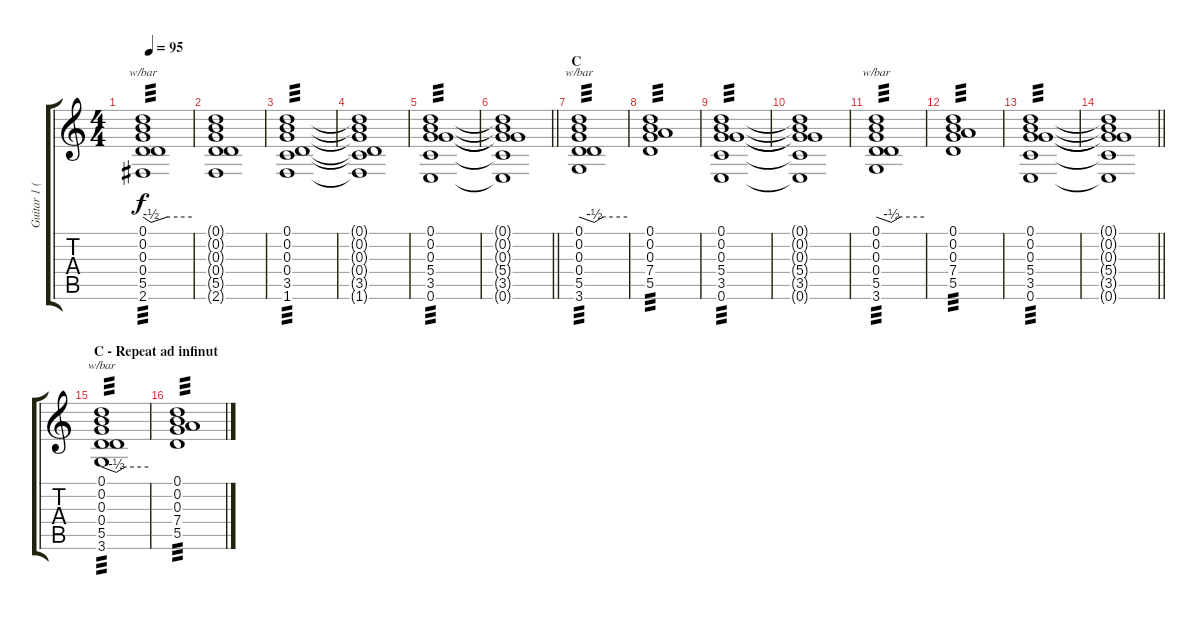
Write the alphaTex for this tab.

\track ("Guitar 1 (Play around with Whammy Bar)" "Guitar 1 (") {instrument overdrivenguitar}
\staff {score tabs}
\tuning (D4 B3 G3 D3 A2 E2) {hide}
\ts (4 4)
\tempo 95
\clef g2
\ks c
(0.1 0.2 0.3 0.4 5.5 2.6).1{tbe (custom default 0 0 10 -2 30 0 60 0) tp 3 dy f} |
(0.1{t} 0.2{t} 0.3{t} 0.4{t} 5.5{t} 2.6{t}).1 |
(0.1 0.2 0.3 0.4 3.5 1.6).1{tp 3} |
(0.1{t} 0.2{t} 0.3{t} 0.4{t} 3.5{t} 1.6{t}).1 |
(0.1 0.2 0.3 5.4 3.5 0.6).1{tp 3} |
\barLineRight lightlight
(0.1{t} 0.2{t} 0.3{t} 5.4{t} 3.5{t} 0.6{t}).1 |
\section ("" "C")
(0.1 0.2 0.3 0.4 5.5 3.6).1{tbe (custom default 0 0 19 -2 30 0 60 0) tp 3} |
(0.1 0.2 0.3 7.4 5.5).1{tp 3} |
(0.1 0.2 0.3 5.4 3.5 0.6).1{tp 3} |
(0.1{t} 0.2{t} 0.3{t} 5.4{t} 3.5{t} 0.6{t}).1 |
(0.1 0.2 0.3 0.4 5.5 3.6).1{tbe (custom default 0 0 19 -2 30 0 60 0) tp 3} |
(0.1 0.2 0.3 7.4 5.5).1{tp 3} |
(0.1 0.2 0.3 5.4 3.5 0.6).1{tp 3} |
\barLineRight lightlight
(0.1{t} 0.2{t} 0.3{t} 5.4{t} 3.5{t} 0.6{t}).1 |
\section ("" "C - Repeat ad infinut")
(0.1 0.2 0.3 0.4 5.5 3.6).1{tbe (custom default 0 0 19 -2 30 0 60 0) tp 3} |
(0.1 0.2 0.3 7.4 5.5).1{tp 3}
